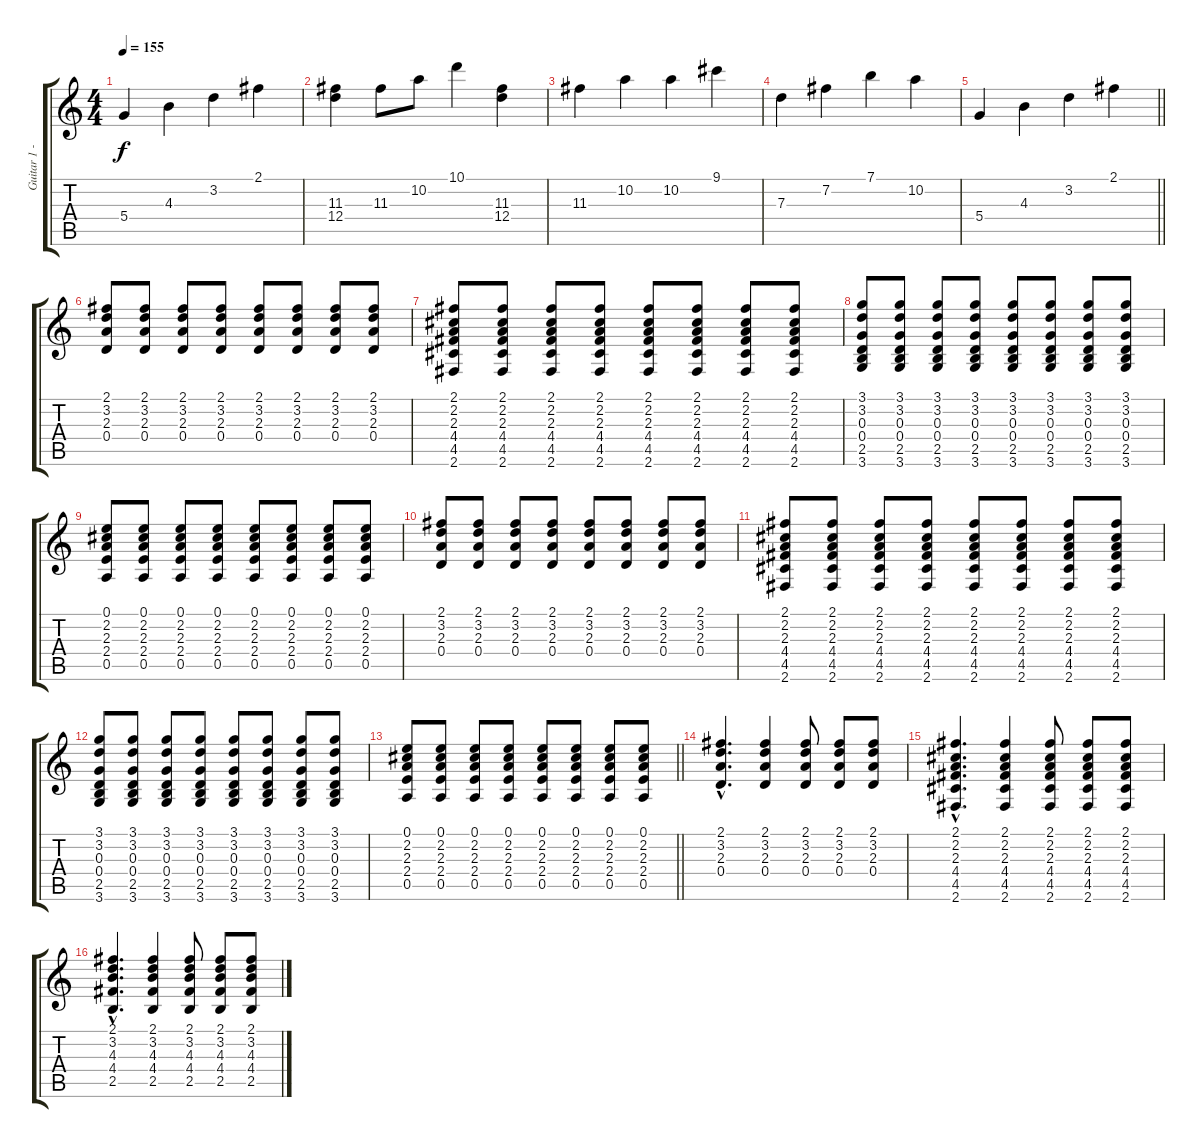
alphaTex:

\track ("Guitar 1 - Pete" "Guitar 1 -") {instrument overdrivenguitar}
\staff {score tabs}
\tuning (E4 B3 G3 D3 A2 E2) {hide}
\ts (4 4)
\tempo 155
\clef g2
\ks c
5.4.4{dy f} 4.3.4 3.2.4 2.1.4 |
(11.3 12.4).4 11.3.8 10.2.8 10.1.4 (11.3 12.4).4 |
11.3.4 10.2.4 10.2.4 9.1.4 |
7.3.4 7.2.4 7.1.4 10.2.4 |
\barLineRight lightlight
5.4.4 4.3.4 3.2.4 2.1.4 |
(2.1 3.2 2.3 0.4).8 (2.1 3.2 2.3 0.4).8 (2.1 3.2 2.3 0.4).8 (2.1 3.2 2.3 0.4).8 (2.1 3.2 2.3 0.4).8 (2.1 3.2 2.3 0.4).8 (2.1 3.2 2.3 0.4).8 (2.1 3.2 2.3 0.4).8 |
(2.1 2.2 2.3 4.4 4.5 2.6).8 (2.1 2.2 2.3 4.4 4.5 2.6).8 (2.1 2.2 2.3 4.4 4.5 2.6).8 (2.1 2.2 2.3 4.4 4.5 2.6).8 (2.1 2.2 2.3 4.4 4.5 2.6).8 (2.1 2.2 2.3 4.4 4.5 2.6).8 (2.1 2.2 2.3 4.4 4.5 2.6).8 (2.1 2.2 2.3 4.4 4.5 2.6).8 |
(3.1 3.2 0.3 0.4 2.5 3.6).8 (3.1 3.2 0.3 0.4 2.5 3.6).8 (3.1 3.2 0.3 0.4 2.5 3.6).8 (3.1 3.2 0.3 0.4 2.5 3.6).8 (3.1 3.2 0.3 0.4 2.5 3.6).8 (3.1 3.2 0.3 0.4 2.5 3.6).8 (3.1 3.2 0.3 0.4 2.5 3.6).8 (3.1 3.2 0.3 0.4 2.5 3.6).8 |
(0.1 2.2 2.3 2.4 0.5).8 (0.1 2.2 2.3 2.4 0.5).8 (0.1 2.2 2.3 2.4 0.5).8 (0.1 2.2 2.3 2.4 0.5).8 (0.1 2.2 2.3 2.4 0.5).8 (0.1 2.2 2.3 2.4 0.5).8 (0.1 2.2 2.3 2.4 0.5).8 (0.1 2.2 2.3 2.4 0.5).8 |
(2.1 3.2 2.3 0.4).8 (2.1 3.2 2.3 0.4).8 (2.1 3.2 2.3 0.4).8 (2.1 3.2 2.3 0.4).8 (2.1 3.2 2.3 0.4).8 (2.1 3.2 2.3 0.4).8 (2.1 3.2 2.3 0.4).8 (2.1 3.2 2.3 0.4).8 |
(2.1 2.2 2.3 4.4 4.5 2.6).8 (2.1 2.2 2.3 4.4 4.5 2.6).8 (2.1 2.2 2.3 4.4 4.5 2.6).8 (2.1 2.2 2.3 4.4 4.5 2.6).8 (2.1 2.2 2.3 4.4 4.5 2.6).8 (2.1 2.2 2.3 4.4 4.5 2.6).8 (2.1 2.2 2.3 4.4 4.5 2.6).8 (2.1 2.2 2.3 4.4 4.5 2.6).8 |
(3.1 3.2 0.3 0.4 2.5 3.6).8 (3.1 3.2 0.3 0.4 2.5 3.6).8 (3.1 3.2 0.3 0.4 2.5 3.6).8 (3.1 3.2 0.3 0.4 2.5 3.6).8 (3.1 3.2 0.3 0.4 2.5 3.6).8 (3.1 3.2 0.3 0.4 2.5 3.6).8 (3.1 3.2 0.3 0.4 2.5 3.6).8 (3.1 3.2 0.3 0.4 2.5 3.6).8 |
\barLineRight lightlight
(0.1 2.2 2.3 2.4 0.5).8 (0.1 2.2 2.3 2.4 0.5).8 (0.1 2.2 2.3 2.4 0.5).8 (0.1 2.2 2.3 2.4 0.5).8 (0.1 2.2 2.3 2.4 0.5).8 (0.1 2.2 2.3 2.4 0.5).8 (0.1 2.2 2.3 2.4 0.5).8 (0.1 2.2 2.3 2.4 0.5).8 |
(2.1{hac} 3.2{hac} 2.3{hac} 0.4{hac}).4{d} (2.1 3.2 2.3 0.4).4 (2.1 3.2 2.3 0.4).8 (2.1 3.2 2.3 0.4).8 (2.1 3.2 2.3 0.4).8 |
(2.1{hac} 2.2{hac} 2.3{hac} 4.4{hac} 4.5{hac} 2.6{hac}).4{d} (2.1 2.2 2.3 4.4 4.5 2.6).4 (2.1 2.2 2.3 4.4 4.5 2.6).8 (2.1 2.2 2.3 4.4 4.5 2.6).8 (2.1 2.2 2.3 4.4 4.5 2.6).8 |
(2.1{hac} 3.2{hac} 4.3{hac} 4.4{hac} 2.5{hac}).4{d} (2.1 3.2 4.3 4.4 2.5).4 (2.1 3.2 4.3 4.4 2.5).8 (2.1 3.2 4.3 4.4 2.5).8 (2.1 3.2 4.3 4.4 2.5).8
